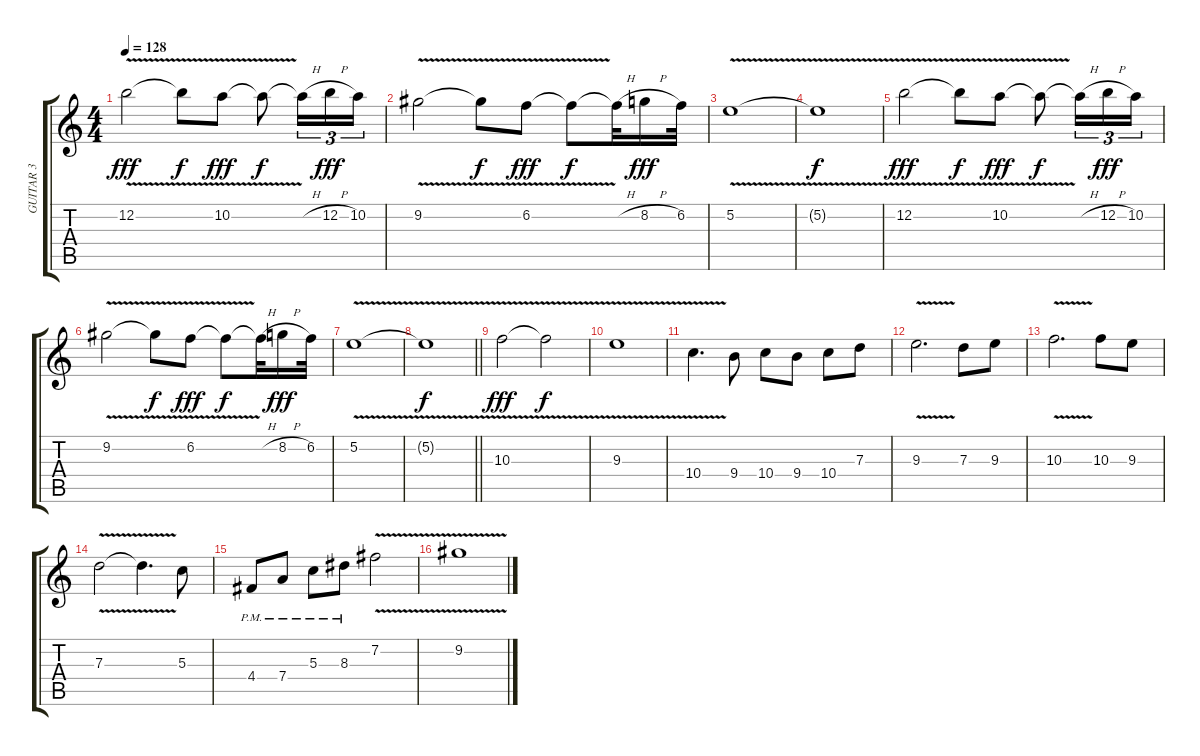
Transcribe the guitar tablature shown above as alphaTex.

\track ("GUITAR 3" "GUITAR 3") {instrument overdrivenguitar}
\staff {score tabs}
\tuning (E4 B3 G3 D3 A2 E2) {hide}
\ts (4 4)
\tempo 128
\clef g2
\ks aminor
12.2{v}.2{dy fff} 12.2{t}.8{dy f} 10.2{v}.8{dy fff} 10.2{t}.8{dy f} 10.2{h t}.16{tu (3 2)} 12.2{h}.16{tu (3 2) dy fff} 10.2.16{tu (3 2)} |
9.2{v}.2 9.2{t}.8{dy f} 6.2{v}.8{dy fff} 6.2{t}.8{dy f} 6.2{h t}.32 8.2{h}.16{dy fff} 6.2.32 |
5.2{v}.1 |
5.2{t}.1{dy f} |
12.2{v}.2{dy fff} 12.2{t}.8{dy f} 10.2{v}.8{dy fff} 10.2{t}.8{dy f} 10.2{h t}.16{tu (3 2)} 12.2{h}.16{tu (3 2) dy fff} 10.2.16{tu (3 2)} |
9.2{v}.2 9.2{t}.8{dy f} 6.2{v}.8{dy fff} 6.2{t}.8{dy f} 6.2{h t}.32 8.2{h}.16{dy fff} 6.2.32 |
5.2{v}.1 |
\barLineRight lightlight
5.2{t}.1{dy f} |
10.3{v}.2{dy fff} 10.3{t}.2{dy f} |
9.3{v}.1 |
10.4{v}.4{d} 9.4.8 10.4.8 9.4.8 10.4.8 7.3.8 |
9.3{v}.2{d} 7.3.8 9.3.8 |
10.3{v}.2{d} 10.3.8 9.3.8 |
7.3{v}.2 7.3{t}.4{d} 5.3.8 |
4.4{pm}.8 7.4{pm}.8 5.3{pm}.8 8.3{pm}.8 7.2{v}.2 |
9.2{v}.1
